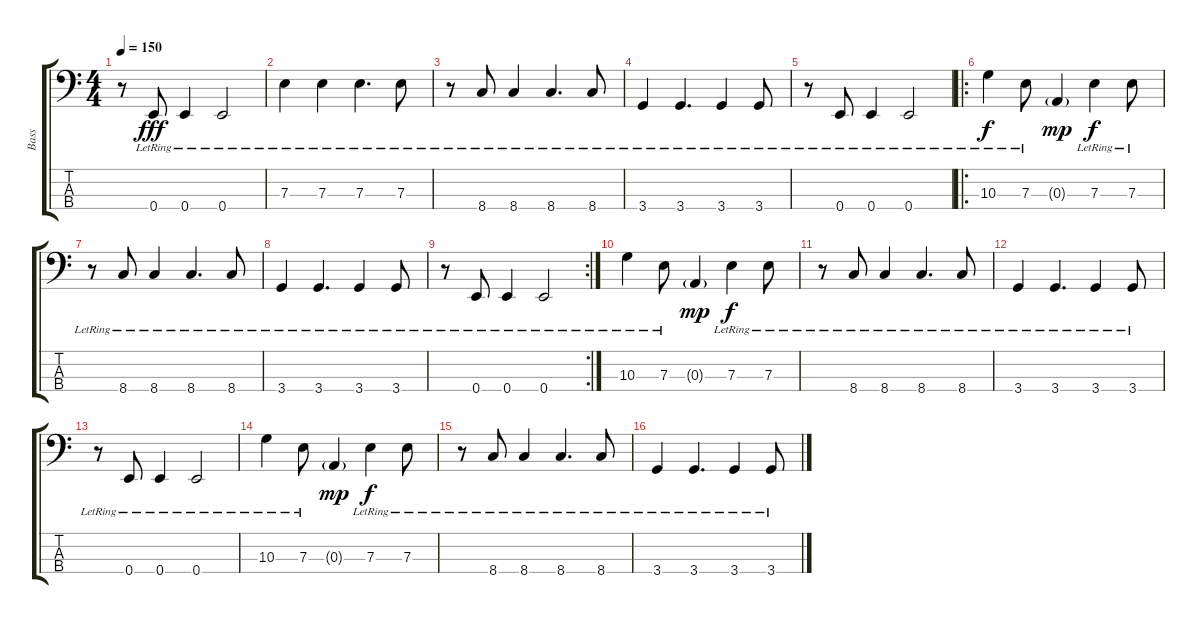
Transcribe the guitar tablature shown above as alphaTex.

\track ("Bass" "Bass") {instrument electricbassfinger}
\staff {score tabs}
\tuning (G2 D2 A1 E1) {hide}
\ts (4 4)
\tempo 150
\clef f4
\ks c
r.8{dy fff} 0.4{lr}.8 0.4{lr}.4 0.4{lr}.2 |
7.3{lr}.4 7.3{lr}.4 7.3{lr}.4{d} 7.3{lr}.8 |
r.8 8.4{lr}.8 8.4{lr}.4 8.4{lr}.4{d} 8.4{lr}.8 |
3.4{lr}.4 3.4{lr}.4{d} 3.4{lr}.4 3.4{lr}.8 |
r.8 0.4{lr}.8 0.4{lr}.4 0.4{lr}.2 |
\ro
10.3{lr}.4{dy f} 7.3{lr}.8 0.3{g}.4{dy mp} 7.3{lr}.4{dy f} 7.3{lr}.8 |
r.8 8.4{lr}.8 8.4{lr}.4 8.4{lr}.4{d} 8.4{lr}.8 |
3.4{lr}.4 3.4{lr}.4{d} 3.4{lr}.4 3.4{lr}.8 |
\rc 2
r.8 0.4{lr}.8 0.4{lr}.4 0.4{lr}.2 |
10.3{lr}.4 7.3{lr}.8 0.3{g}.4{dy mp} 7.3{lr}.4{dy f} 7.3{lr}.8 |
r.8 8.4{lr}.8 8.4{lr}.4 8.4{lr}.4{d} 8.4{lr}.8 |
3.4{lr}.4 3.4{lr}.4{d} 3.4{lr}.4 3.4{lr}.8 |
r.8 0.4{lr}.8 0.4{lr}.4 0.4{lr}.2 |
10.3{lr}.4 7.3{lr}.8 0.3{g}.4{dy mp} 7.3{lr}.4{dy f} 7.3{lr}.8 |
r.8 8.4{lr}.8 8.4{lr}.4 8.4{lr}.4{d} 8.4{lr}.8 |
3.4{lr}.4 3.4{lr}.4{d} 3.4{lr}.4 3.4{lr}.8
